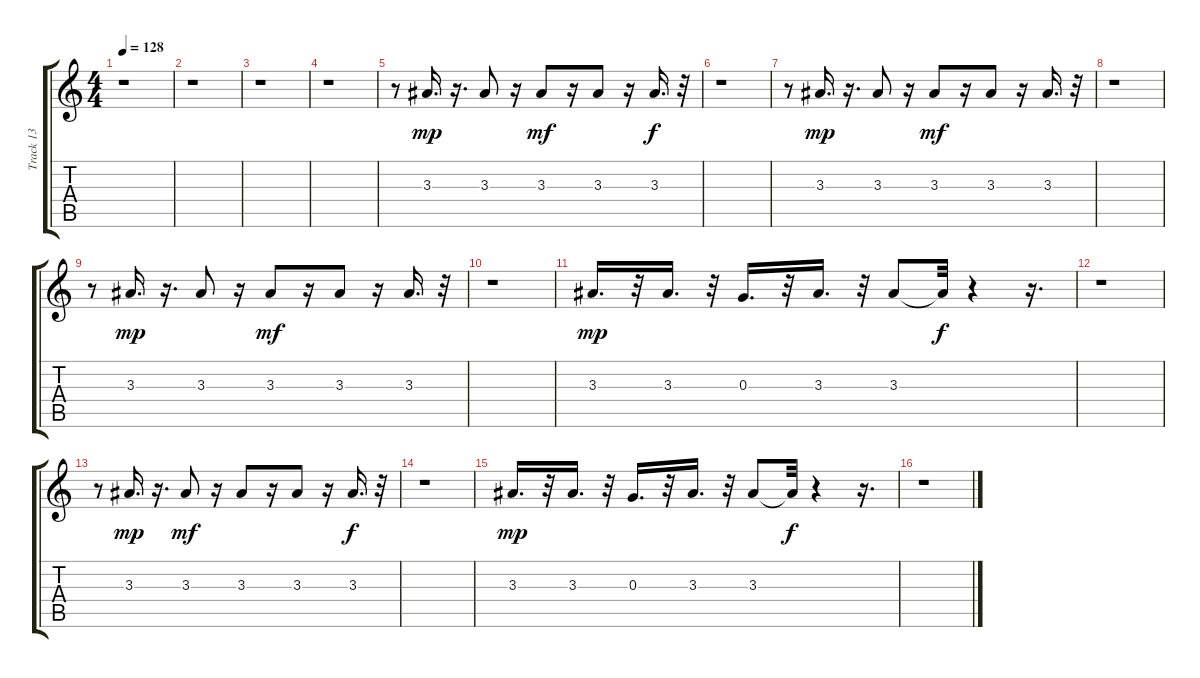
\track ("Track 13" "Track 13") {instrument acousticguitarsteel}
\staff {score tabs}
\tuning (E4 B3 G3 D3 A2 E2) {hide}
\ts (4 4)
\tempo 128
\clef g2
\ks c
r.1{dy mf} |
r.1 |
r.1 |
r.1 |
r.8 3.3.16{d dy mp} r.16{d} 3.3.8 r.16 3.3.8{dy mf} r.16 3.3.8 r.16 3.3.16{d dy f} r.32 |
r.1 |
r.8 3.3.16{d dy mp} r.16{d} 3.3.8 r.16 3.3.8{dy mf} r.16 3.3.8 r.16 3.3.16{d} r.32 |
r.1 |
r.8 3.3.16{d dy mp} r.16{d} 3.3.8 r.16 3.3.8{dy mf} r.16 3.3.8 r.16 3.3.16{d} r.32 |
r.1 |
3.3.16{d dy mp} r.32 3.3.16{d} r.32 0.3.16{d} r.32 3.3.16{d} r.32 3.3.8 3.3{t}.32{dy f} r.4 r.16{d} |
r.1 |
r.8 3.3.16{d dy mp} r.16{d} 3.3.8{dy mf} r.16 3.3.8 r.16 3.3.8 r.16 3.3.16{d dy f} r.32 |
r.1 |
3.3.16{d dy mp} r.32 3.3.16{d} r.32 0.3.16{d} r.32 3.3.16{d} r.32 3.3.8 3.3{t}.32{dy f} r.4 r.16{d} |
r.1
